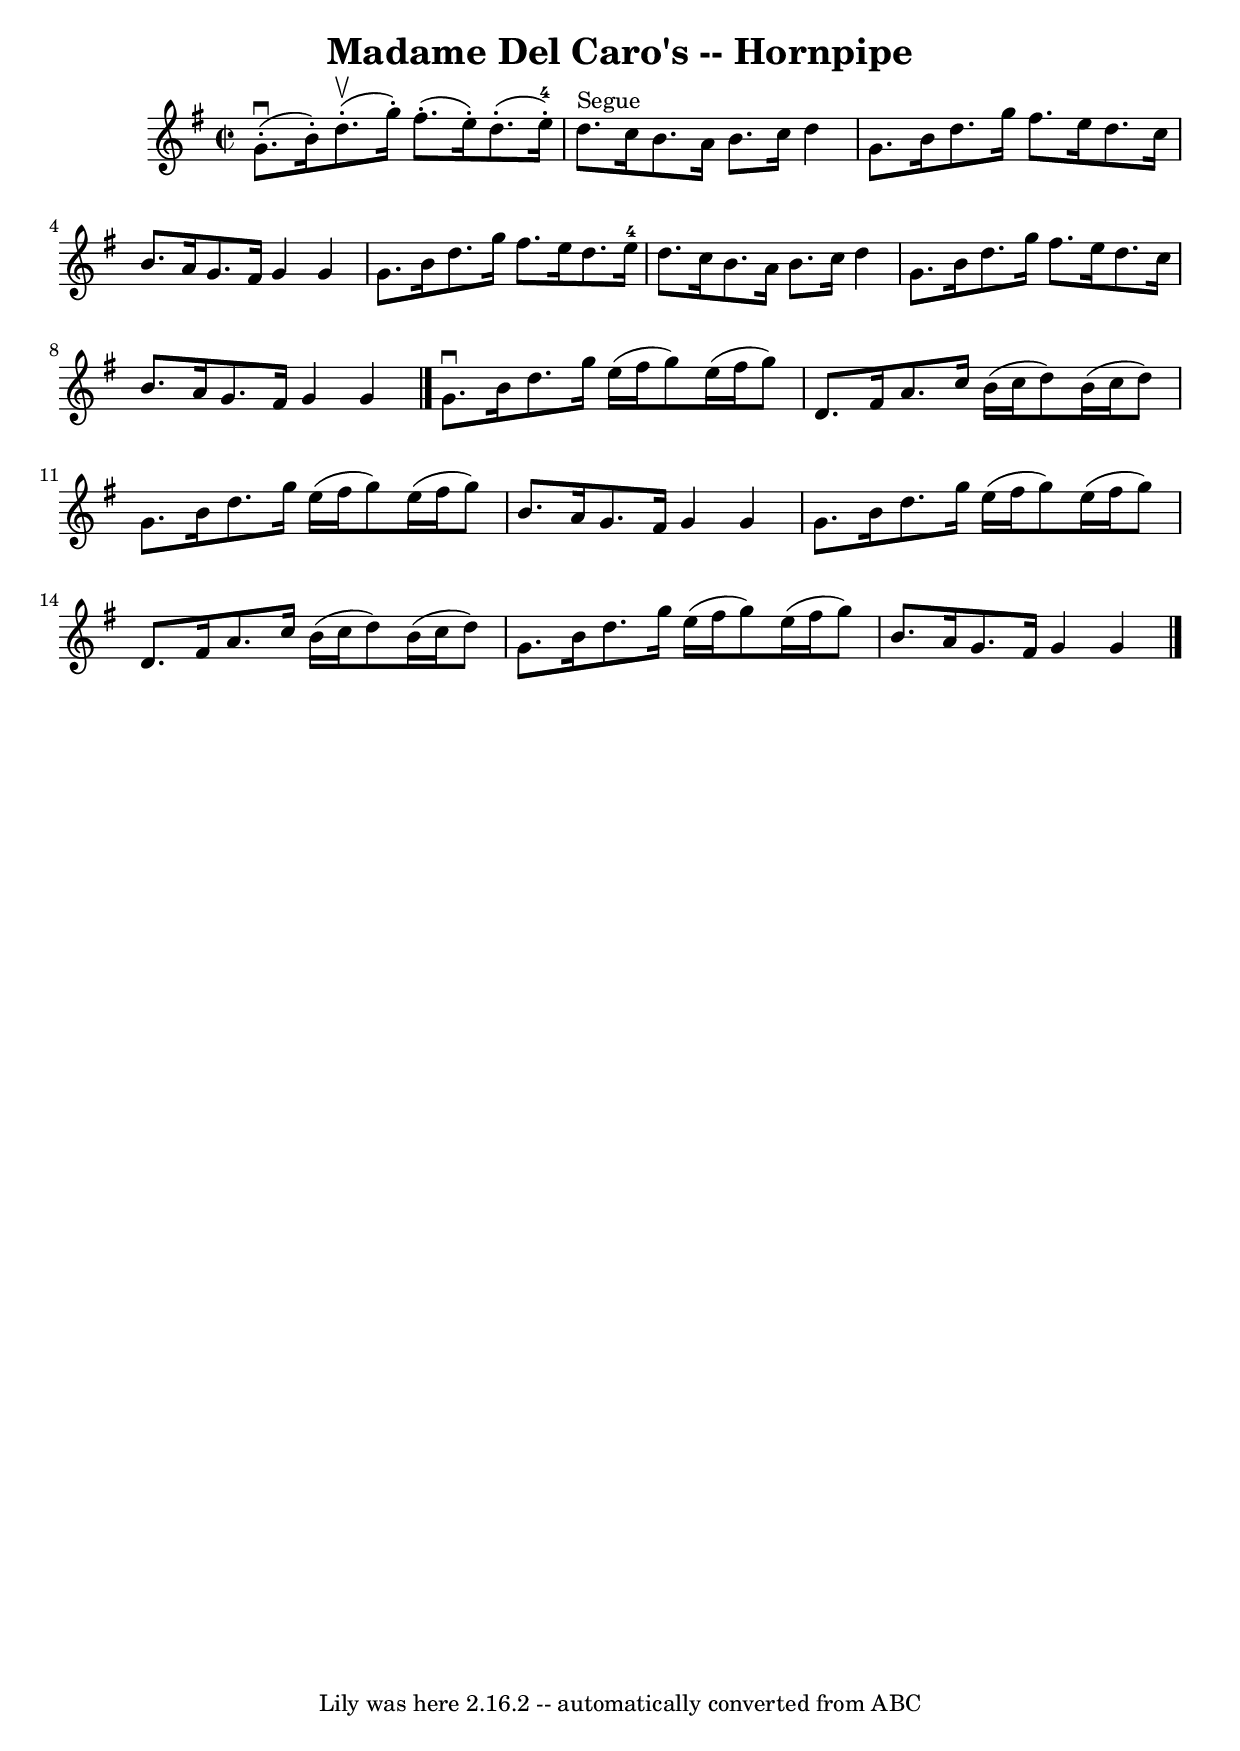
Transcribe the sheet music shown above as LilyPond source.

\version "2.16.2"
\include "Mammoth.ily"
\header {
  %% book = "Cole's 1000 Fiddle Tunes"
  crossRefNumber = "1"
  footnotes = ""
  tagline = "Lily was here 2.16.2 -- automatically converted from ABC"
  title = "Madame Del Caro's -- Hornpipe"

}
voicedefault =  {


  \override Staff.TimeSignature #'style = #'C
  \time 2/2 
  \key g \major
  g'8. (^\downbow-. b'16-.) d''8. 
  (^\upbow-. g''16-.) fis''8. (-. e''16-.) d''8. (-. e''16-4-.) |
  d''8.^"Segue" c''16 b'8. a'16 b'8. c''16    
  d''4  |
  g'8. b'16 d''8. g''16 fis''8. e''16 d''8.  
  c''16  |
  b'8. a'16 g'8. fis'16 g'4 g'4  |
  
  g'8. b'16 d''8. g''16 fis''8. e''16 d''8. e''16-4 
  |
  d''8. c''16 b'8. a'16 b'8. c''16 d''4  |
  
  g'8. b'16 d''8. g''16 fis''8. e''16 d''8. c''16  |
  
  b'8. a'16 g'8. fis'16 g'4 g'4  \bar "|." g'8.^\downbow   
  b'16 d''8. g''16 e''16 (fis''16 g''8) e''16 (fis''16    
  g''8) |
  d'8. fis'16 a'8. c''16 b'16 (c''16 d''8-) b'16 (c''16 d''8) |
  g'8. b'16 d''8. g''16    
  e''16 (fis''16 g''8) e''16 (fis''16 g''8) |
  b'8.   
  a'16 g'8. fis'16 g'4 g'4  |
  g'8. b'16 d''8.    
  g''16 e''16 (fis''16 g''8) e''16 (fis''16 g''8) |
  
  d'8. fis'16 a'8. c''16 b'16 (c''16 d''8) b'16 (
  c''16 d''8) |
  g'8. b'16 d''8. g''16 e''16 (
  fis''16 g''8) e''16 (fis''16 g''8) |
  b'8. a'16    
  g'8. fis'16 g'4 g'4  \bar "|."   

}

\score{
  <<

    \context Staff="default"
    {
      \voicedefault 
      
    }

  >>
  \layout {
    
  }
  \midi {
  }

}
